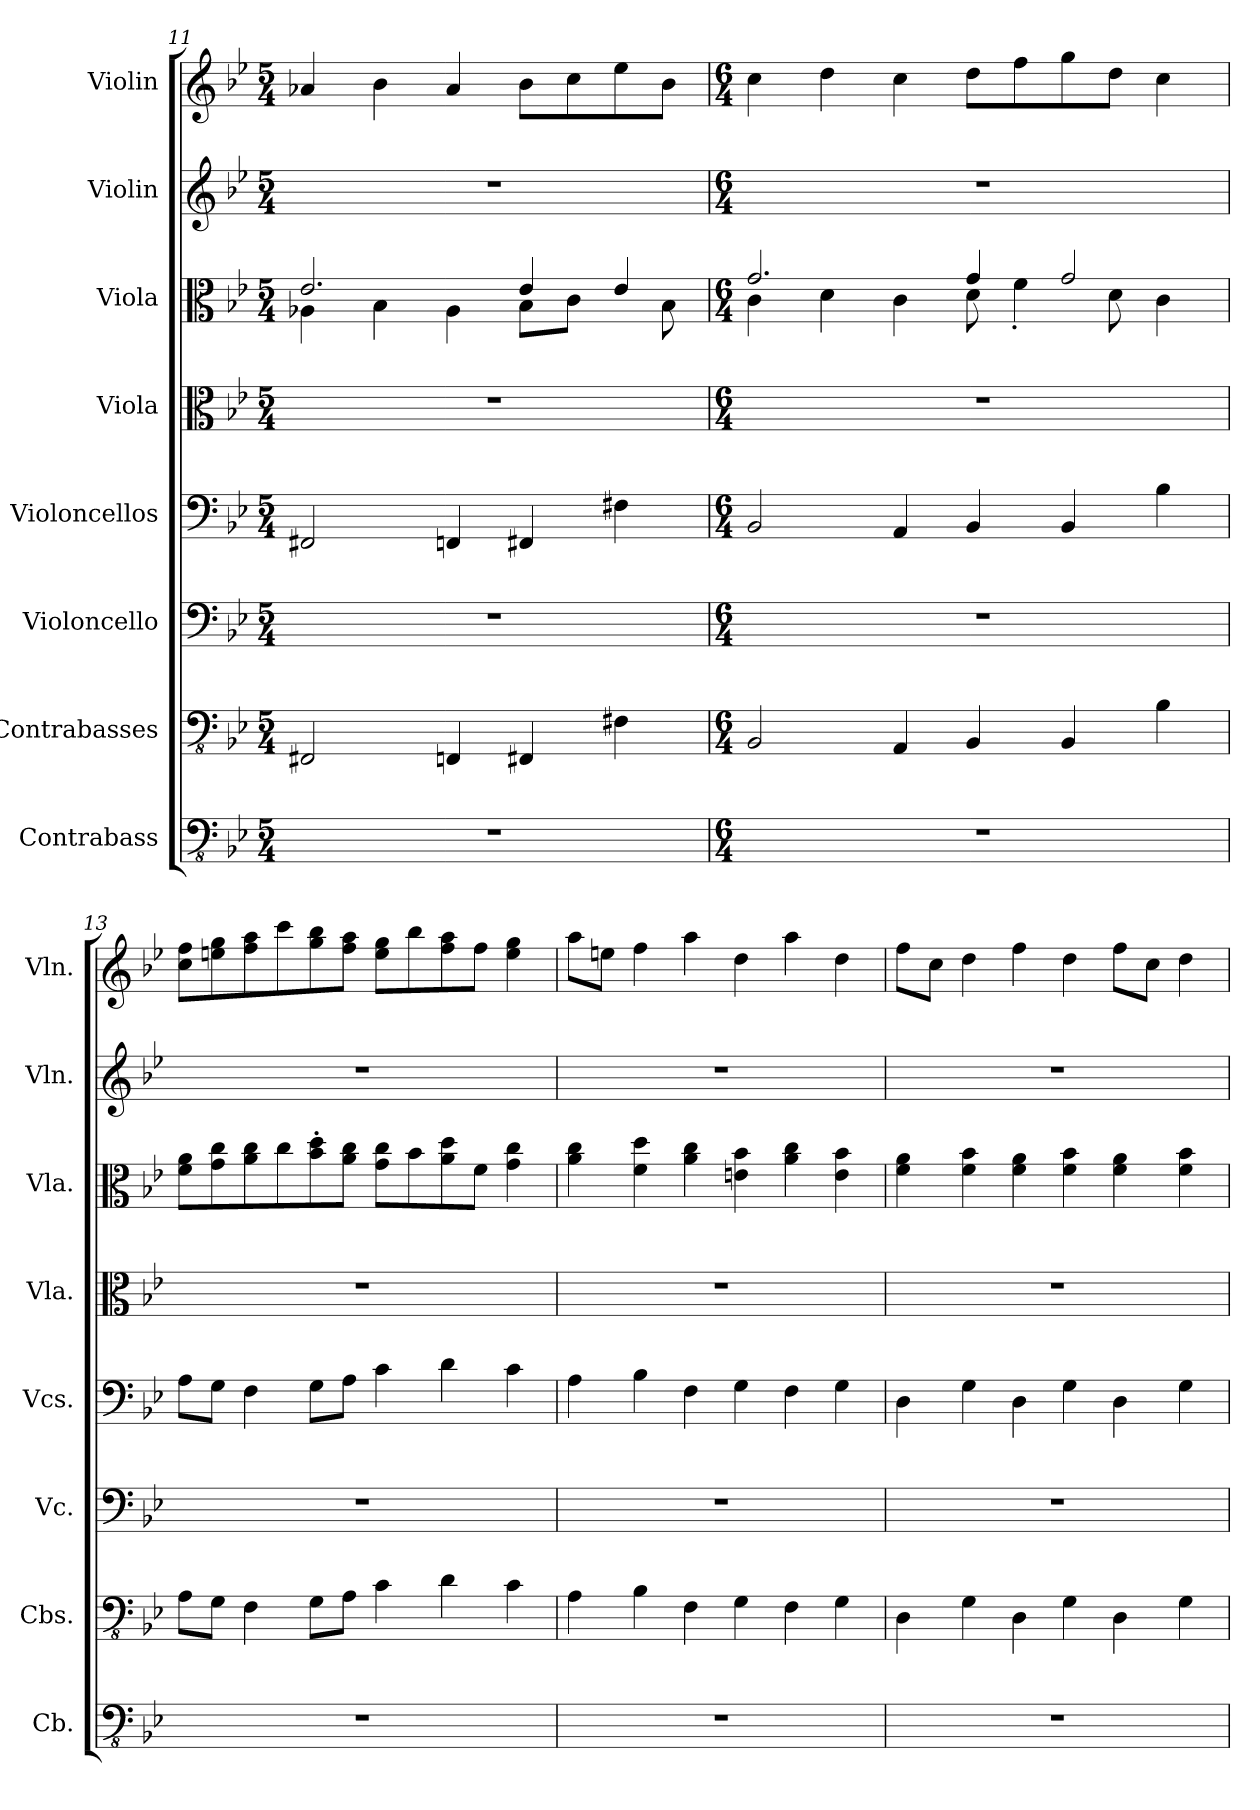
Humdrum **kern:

**kern	**kern	**kern	**kern	**kern	**kern	**kern	**kern
*part8	*part7	*part6	*part5	*part4	*part3	*part2	*part1
*staff8	*staff7	*staff6	*staff5	*staff4	*staff3	*staff2	*staff1
*I"Contrabass	*I"Contrabasses	*I"Violoncello	*I"Violoncellos	*I"Viola	*I"Viola	*I"Violin	*I"Violin
*I'Cb.	*I'Cbs.	*I'Vc.	*I'Vcs.	*I'Vla.	*I'Vla.	*I'Vln.	*I'Vln.
*clefFv4	*clefFv4	*clefF4	*clefF4	*clefC3	*clefC3	*clefG2	*clefG2
*ITrd7c12	*	*	*	*	*	*	*
*k[b-e-]	*k[b-e-]	*k[b-e-]	*k[b-e-]	*k[b-e-]	*k[b-e-]	*k[b-e-]	*k[b-e-]
*M5/4	*M5/4	*M5/4	*M5/4	*M5/4	*M5/4	*M5/4	*M5/4
=11	=11	=11	=11	=11	=11	=11	=11
*	*	*	*	*	*^	*	*
4%5r	2FFF#X/	4%5r	2FF#X/	4%5r	2.e-/	4A-X\	4%5r	4a-X/
.	.	.	.	.	.	4B-\	.	4b-\
.	4FFFn/	.	4FFn/	.	.	4A-\	.	4a-/
.	4FFF#X/	.	4FF#X/	.	4e-/	8B-\L	.	8b-\L
.	.	.	.	.	.	8c\J	.	8cc\
.	4FF#X\	.	4F#X\	.	4e-/	8ryy	.	8ee-\
.	.	.	.	.	.	8B-\	.	8b-\J
!!LO:PB:g=z
=12	=12	=12	=12	=12	=12	=12	=12	=12
*M6/4	*M6/4	*M6/4	*M6/4	*M6/4	*M6/4	*	*M6/4	*M6/4
1.r	2BBB-/	1.r	2BB-/	1.r	2.g/	4c\	1.r	4cc\
.	.	.	.	.	.	4d\	.	4dd\
.	4AAA/	.	4AA/	.	.	4c\	.	4cc\
.	4BBB-/	.	4BB-/	.	4g/	8d\	.	8dd\L
.	.	.	.	.	.	4f'\	.	8ff\
.	4BBB-/	.	4BB-/	.	2g/	.	.	8gg\
.	.	.	.	.	.	8d\	.	8dd\J
.	4BB-\	.	4B-\	.	.	4c\	.	4cc\
*	*	*	*	*	*v	*v	*	*
=13	=13	=13	=13	=13	=13	=13	=13
1.r	8AA\L	1.r	8A\L	1.r	8f\ 8a\L	1.r	8cc\ 8ff\L
.	8GG\J	.	8G\J	.	8g\ 8cc\	.	8een\ 8gg\
.	4FF\	.	4F\	.	8a\ 8cc\	.	8ff\ 8aa\
.	.	.	.	.	8cc\	.	8ccc\
.	8GG\L	.	8G\L	.	8b-\' 8dd\'	.	8gg\ 8bb-\
.	8AA\J	.	8A\J	.	8a\ 8cc\J	.	8ff\ 8aa\J
.	4C\	.	4c\	.	8g\ 8cc\L	.	8ee\ 8gg\L
.	.	.	.	.	8b-\	.	8bb-\
.	4D\	.	4d\	.	8a\ 8dd\	.	8ff\ 8aa\
.	.	.	.	.	8f\J	.	8ff\J
.	4C\	.	4c\	.	4g\ 4cc\	.	4ee\ 4gg\
=14	=14	=14	=14	=14	=14	=14	=14
1.r	4AA\	1.r	4A\	1.r	4a\ 4cc\	1.r	8aa\L
.	.	.	.	.	.	.	8een\J
.	4BB-\	.	4B-\	.	4f\ 4dd\	.	4ff\
.	4FF\	.	4F\	.	4a\ 4cc\	.	4aa\
.	4GG\	.	4G\	.	4en\ 4b-\	.	4dd\
.	4FF\	.	4F\	.	4a\ 4cc\	.	4aa\
.	4GG\	.	4G\	.	4e\ 4b-\	.	4dd\
=15	=15	=15	=15	=15	=15	=15	=15
1.r	4DD\	1.r	4D\	1.r	4f\ 4a\	1.r	8ff\L
.	.	.	.	.	.	.	8cc\J
.	4GG\	.	4G\	.	4f\ 4b-\	.	4dd\
.	4DD\	.	4D\	.	4f\ 4a\	.	4ff\
.	4GG\	.	4G\	.	4f\ 4b-\	.	4dd\
.	4DD\	.	4D\	.	4f\ 4a\	.	8ff\L
.	.	.	.	.	.	.	8cc\J
.	4GG\	.	4G\	.	4f\ 4b-\	.	4dd\
=	=	=	=	=	=	=	=
*-	*-	*-	*-	*-	*-	*-	*-
